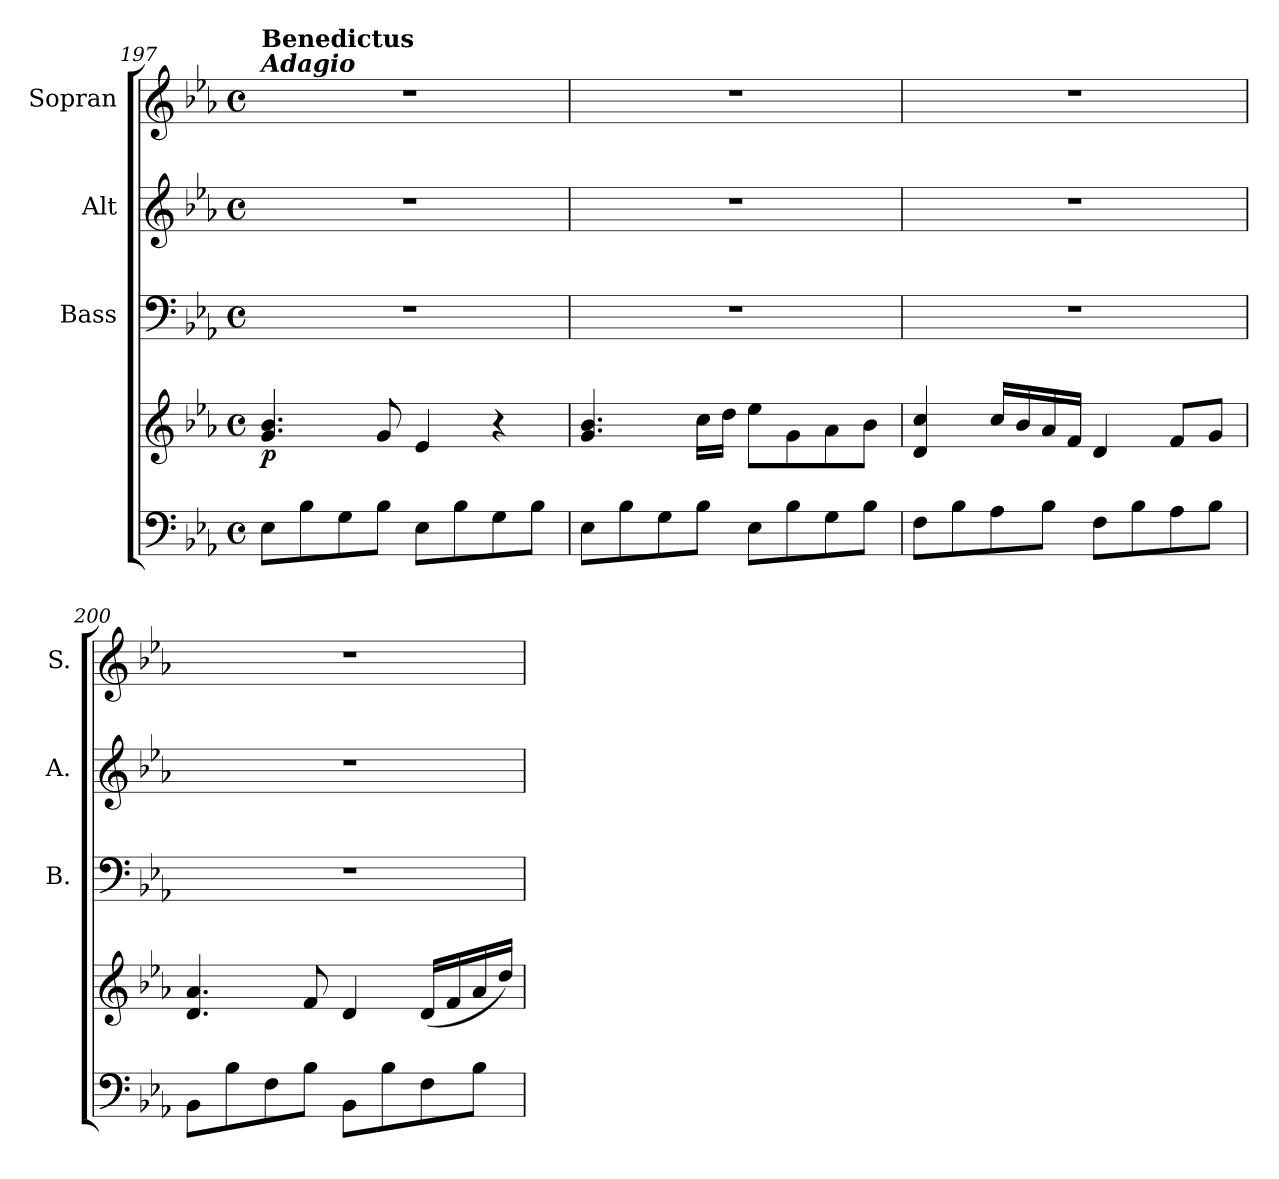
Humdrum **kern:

**kern	**kern	**dynam	**kern	**kern	**kern
*part4	*part4	*part4	*part3	*part2	*part1
*staff5	*staff4	*staff4/5	*staff3	*staff2	*staff1
*	*	*	*I"Bass	*I"Alt	*I"Sopran
*	*	*	*I'B.	*I'A.	*I'S.
!!LO:PB:g=z
*clefF4	*clefG2	*	*clefF4	*clefG2	*clefG2
*k[b-e-a-]	*k[b-e-a-]	*	*k[b-e-a-]	*k[b-e-a-]	*k[b-e-a-]
*E-:	*E-:	*	*E-:	*E-:	*E-:
*M4/4	*M4/4	*	*M4/4	*M4/4	*M4/4
*met(c)	*met(c)	*	*met(c)	*met(c)	*met(c)
=197	=197	=197	=197	=197	=197
!	!	!	!	!	!LO:TX:a:Bi:t=Adagio
!	!	!	!	!	!LO:TX:a:B:t=Benedictus
!	!	!LO:DY:b	!	!	!
8E-\L	4.g/ 4.b-/	p	1r	1r	1r
8B-\	.	.	.	.	.
8G\	.	.	.	.	.
8B-\J	8g/	.	.	.	.
8E-\L	4e-/	.	.	.	.
8B-\	.	.	.	.	.
8G\	4r	.	.	.	.
8B-\J	.	.	.	.	.
=198	=198	=198	=198	=198	=198
8E-\L	4.g/ 4.b-/	.	1r	1r	1r
8B-\	.	.	.	.	.
8G\	.	.	.	.	.
8B-\J	16cc\LL	.	.	.	.
.	16dd\JJ	.	.	.	.
8E-\L	8ee-\L	.	.	.	.
8B-\	8g\	.	.	.	.
8G\	8a-\	.	.	.	.
8B-\J	8b-\J	.	.	.	.
=199	=199	=199	=199	=199	=199
8F\L	4d/ 4cc/	.	1r	1r	1r
8B-\	.	.	.	.	.
8A-\	16cc/LL	.	.	.	.
.	16b-/	.	.	.	.
8B-\J	16a-/	.	.	.	.
.	16f/JJ	.	.	.	.
8F\L	4d/	.	.	.	.
8B-\	.	.	.	.	.
8A-\	8f/L	.	.	.	.
8B-\J	8g/J	.	.	.	.
=200	=200	=200	=200	=200	=200
8BB-\L	4.d/ 4.a-/	.	1r	1r	1r
8B-\	.	.	.	.	.
8F\	.	.	.	.	.
8B-\J	8f/	.	.	.	.
8BB-\L	4d/	.	.	.	.
8B-\	.	.	.	.	.
8F\	(<16d/LL	.	.	.	.
.	16f/	.	.	.	.
8B-\J	16a-/	.	.	.	.
.	16dd/JJ)	.	.	.	.
=	=	=	=	=	=
*-	*-	*-	*-	*-	*-
